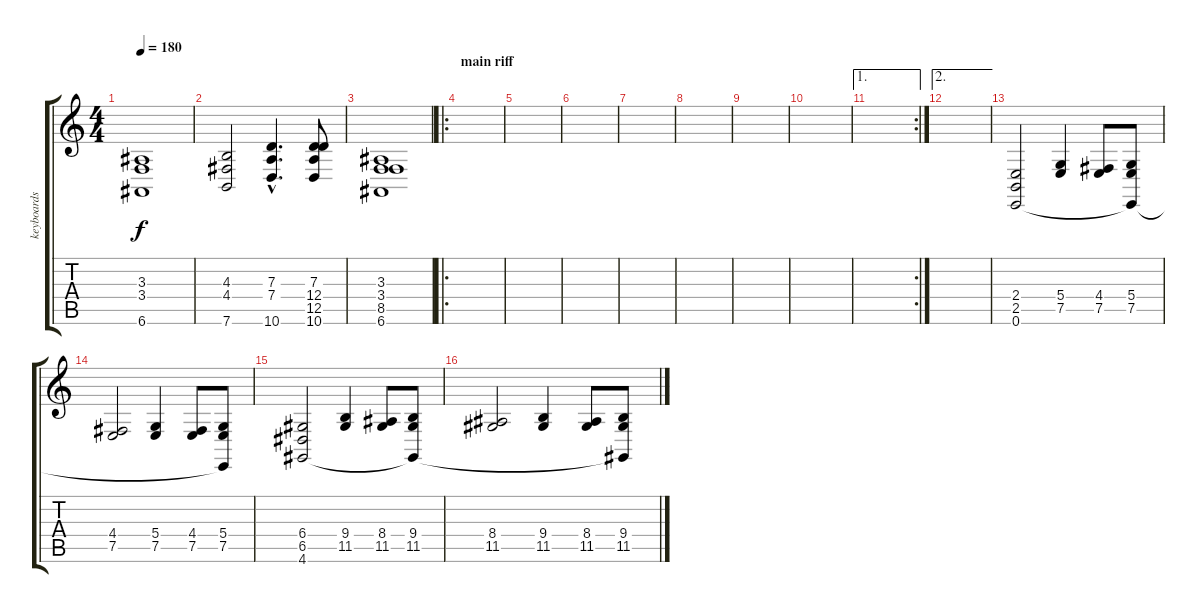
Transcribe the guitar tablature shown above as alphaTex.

\track ("keyboards" "keyboards") {instrument choiraahs}
\staff {score tabs}
\tuning (E4 B3 G3 D3 A2 E2) {hide}
\ts (4 4)
\tempo 180
\clef g2
\ks c
(3.3 3.4 6.6).1{dy f} |
(4.3 4.4 7.6).2 (7.3{hac} 7.4{hac} 10.6{hac}).4{d} (7.3 12.4 12.5 10.6).8 |
(3.3 3.4 8.5 6.6).1 |
\ro
\section ("" "main riff")
|
|
|
|
|
|
|
\ae 1
\rc 2
|
\ae 2
|
(2.4 2.5 0.6).2 (5.4 7.5).4 (4.4 7.5).8 (5.4 7.5 0.6{t}).8 |
(4.4 7.5).2 (5.4 7.5).4 (4.4 7.5).8 (5.4 7.5 0.6{t}).8 |
(6.4 6.5 4.6).2 (9.4 11.5).4 (8.4 11.5).8 (9.4 11.5 4.6{t}).8 |
(8.4 11.5).2 (9.4 11.5).4 (8.4 11.5).8 (9.4 11.5 4.6{t}).8
